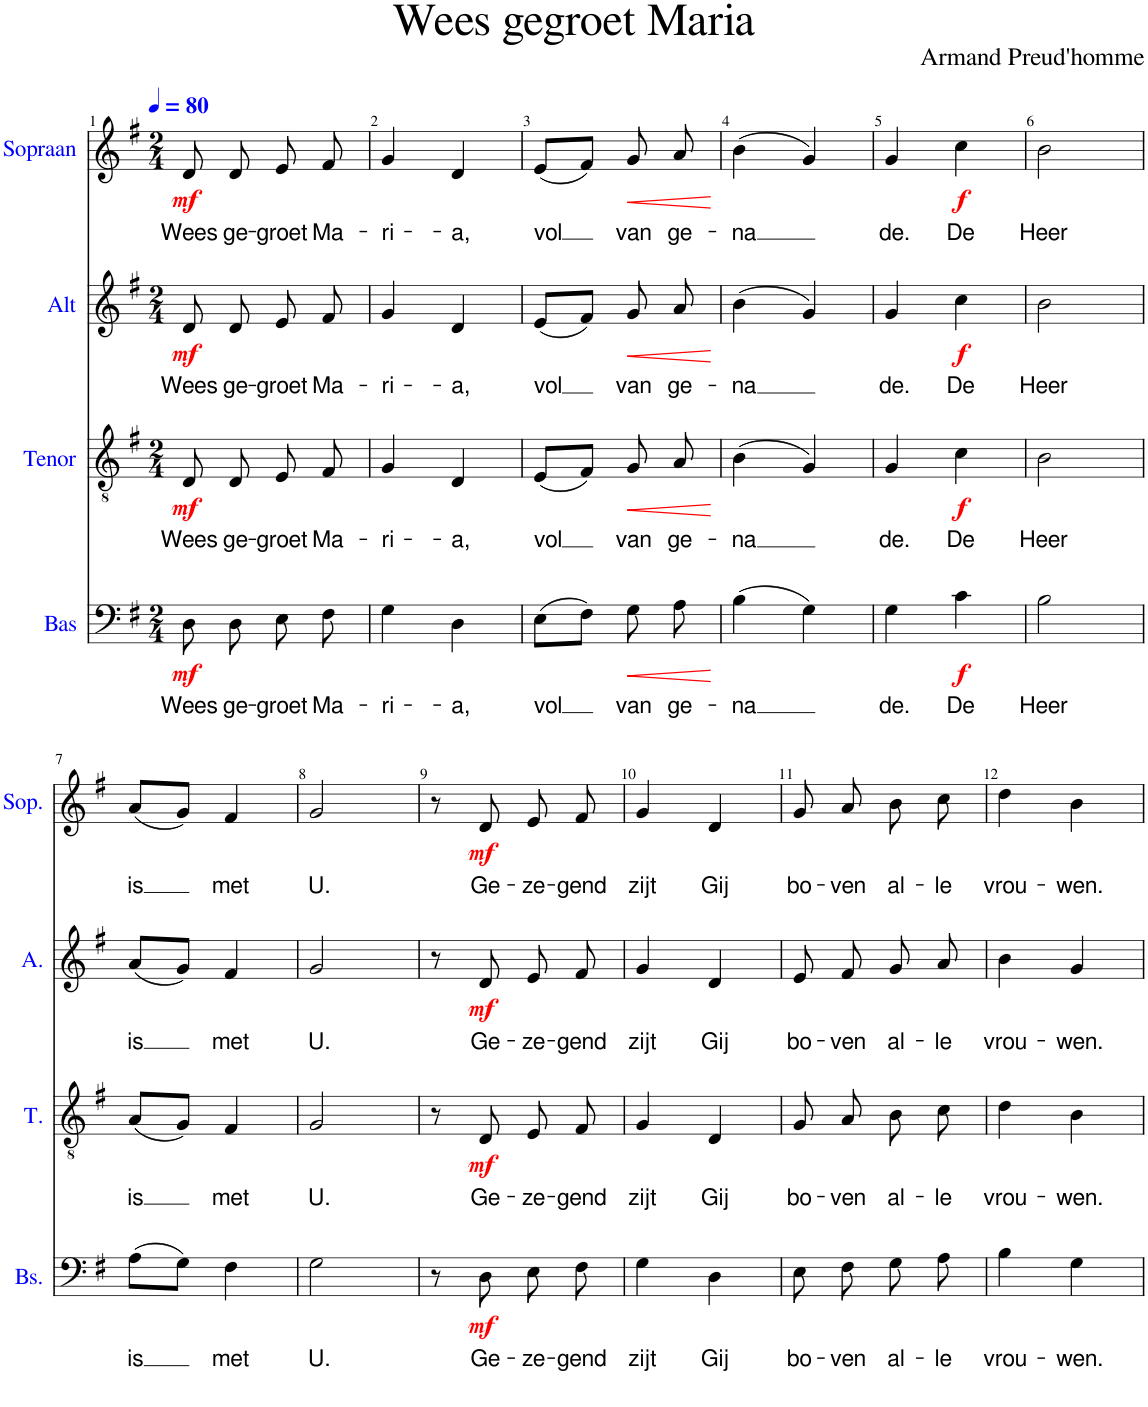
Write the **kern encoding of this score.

**kern	**text	**dynam	**kern	**text	**dynam	**kern	**text	**dynam	**kern	**text	**dynam	**kern	**text
*part5	*part5	*part5	*part4	*part4	*part4	*part3	*part3	*part3	*part2	*part2	*part2	*part1	*part1
*staff5	*staff5	*staff5	*staff4	*staff4	*staff4	*staff3	*staff3	*staff3	*staff2	*staff2	*staff2	*staff1	*staff1
*I"Bas	*	*	*I"Tenor	*	*	*I"Alt	*	*	*I"Sopraan	*	*	*I"Piano	*
*I'Bs.	*	*	*I'T.	*	*	*I'A.	*	*	*I'Sop.	*	*	*I'Pno.	*
*	*	*	*	*	*	*	*	*	*	*	*	*stria5	*
*clefF4	*	*	*clefGv2	*	*	*clefG2	*	*	*clefG2	*	*	*clefG2	*
*k[f#]	*	*	*k[f#]	*	*	*k[f#]	*	*	*k[f#]	*	*	*k[f#]	*
*M2/4	*	*	*M2/4	*	*	*M2/4	*	*	*M2/4	*	*	*M2/4	*
*MM80	*	*	*MM80	*	*	*MM80	*	*	*MM80	*	*	*MM80	*
=1	=1	=1	=1	=1	=1	=1	=1	=1	=1	=1	=1	=1	=1
!	!LO:LY:b	!LO:DY:b	!	!LO:LY:b	!LO:DY:b	!	!LO:LY:b	!LO:DY:b	!	!LO:LY:b	!LO:DY:b	!	!
8D\	Wees	mf	8D/	Wees	mf	8d/	Wees	mf	8d/	Wees	mf	8d/L	Wees
!	!LO:LY:b	!	!	!LO:LY:b	!	!	!LO:LY:b	!	!	!LO:LY:b	!	!	!
8D\	ge-	.	8D/	ge-	.	8d/	ge-	.	8d/	ge-	.	8d/J	ge-
!	!LO:LY:b	!	!	!LO:LY:b	!	!	!LO:LY:b	!	!	!LO:LY:b	!	!	!
8E\	-groet	.	8E/	-groet	.	8e/	-groet	.	8e/	-groet	.	8e/L	-groet
!	!LO:LY:b	!	!	!LO:LY:b	!	!	!LO:LY:b	!	!	!LO:LY:b	!	!	!
8F#\	Ma-	.	8F#/	Ma-	.	8f#/	Ma-	.	8f#/	Ma-	.	8f#/J	Ma-
=2	=2	=2	=2	=2	=2	=2	=2	=2	=2	=2	=2	=2	=2
!	!LO:LY:b	!	!	!LO:LY:b	!	!	!LO:LY:b	!	!	!LO:LY:b	!	!	!
4G\	-ri-	.	4G/	-ri-	.	4g/	-ri-	.	4g/	-ri-	.	4g	-ri-
!	!LO:LY:b	!	!	!LO:LY:b	!	!	!LO:LY:b	!	!	!LO:LY:b	!	!	!
4D\	-a,	.	4D/	-a,	.	4d/	-a,	.	4d/	-a,	.	4d	-a,
=3	=3	=3	=3	=3	=3	=3	=3	=3	=3	=3	=3	=3	=3
!	!LO:LY:b	!	!	!LO:LY:b	!	!	!LO:LY:b	!	!	!LO:LY:b	!	!	!
(8E\L	vol	.	(8E/L	vol	.	(8e/L	vol	.	(8e/L	vol	.	(8e/L	vol
8F#\J)	.	.	8F#/J)	.	.	8f#/J)	.	.	8f#/J)	.	.	8f#/J)	.
!	!LO:LY:b	!LO:HP:b	!	!LO:LY:b	!LO:HP:b	!	!LO:LY:b	!LO:HP:b	!	!LO:LY:b	!LO:HP:b	!	!
8G\	van	<	8G/	van	<	8g/	van	<	8g/	van	<	8g/L	van
!	!LO:LY:b	!	!	!LO:LY:b	!	!	!LO:LY:b	!	!	!LO:LY:b	!	!	!
8A\	ge-	.	8A/	ge-	.	8a/	ge-	.	8a/	ge-	.	8a/J	ge-
.	.	[	.	.	[	.	.	[	.	.	[	.	.
=4	=4	=4	=4	=4	=4	=4	=4	=4	=4	=4	=4	=4	=4
!	!LO:LY:b	!	!	!LO:LY:b	!	!	!LO:LY:b	!	!	!LO:LY:b	!	!	!
(4B\	-na	.	(4B\	-na	.	(4b\	-na	.	(4b\	-na	.	(4b	-na
4G\)	.	.	4G/)	.	.	4g/)	.	.	4g/)	.	.	4g)	.
=5	=5	=5	=5	=5	=5	=5	=5	=5	=5	=5	=5	=5	=5
!	!LO:LY:b	!	!	!LO:LY:b	!	!	!LO:LY:b	!	!	!LO:LY:b	!	!	!
4G\	de.	.	4G/	de.	.	4g/	de.	.	4g/	de.	.	4g	de.
!	!LO:LY:b	!LO:DY:b	!	!LO:LY:b	!LO:DY:b	!	!LO:LY:b	!LO:DY:b	!	!LO:LY:b	!LO:DY:b	!	!
4c\	De	f	4c\	De	f	4cc\	De	f	4cc\	De	f	4cc	De
=6	=6	=6	=6	=6	=6	=6	=6	=6	=6	=6	=6	=6	=6
!	!LO:LY:b	!	!	!LO:LY:b	!	!	!LO:LY:b	!	!	!LO:LY:b	!	!	!
2B\	Heer	.	2B\	Heer	.	2b\	Heer	.	2b\	Heer	.	2b	Heer
!!LO:LB:g=z
=7	=7	=7	=7	=7	=7	=7	=7	=7	=7	=7	=7	=7	=7
!	!LO:LY:b	!	!	!LO:LY:b	!	!	!LO:LY:b	!	!	!LO:LY:b	!	!	!
(8A\L	is	.	(8A/L	is	.	(8a/L	is	.	(8a/L	is	.	(8a/L	is
8G\J)	.	.	8G/J)	.	.	8g/J)	.	.	8g/J)	.	.	8g/J)	.
!	!LO:LY:b	!	!	!LO:LY:b	!	!	!LO:LY:b	!	!	!LO:LY:b	!	!	!
4F#\	met	.	4F#/	met	.	4f#/	met	.	4f#/	met	.	4f#	met
=8	=8	=8	=8	=8	=8	=8	=8	=8	=8	=8	=8	=8	=8
!	!LO:LY:b	!	!	!LO:LY:b	!	!	!LO:LY:b	!	!	!LO:LY:b	!	!	!
2G\	U.	.	2G/	U.	.	2g/	U.	.	2g/	U.	.	2g	U.
=9	=9	=9	=9	=9	=9	=9	=9	=9	=9	=9	=9	=9	=9
8r	.	.	8r	.	.	8r	.	.	8r	.	.	8r	.
!	!LO:LY:b	!LO:DY:b	!	!LO:LY:b	!LO:DY:b	!	!LO:LY:b	!LO:DY:b	!	!LO:LY:b	!LO:DY:b	!	!
8D\	Ge-	mf	8D/	Ge-	mf	8d/	Ge-	mf	8d/	Ge-	mf	8d	Ge-
!	!LO:LY:b	!	!	!LO:LY:b	!	!	!LO:LY:b	!	!	!LO:LY:b	!	!	!
8E\	-ze-	.	8E/	-ze-	.	8e/	-ze-	.	8e/	-ze-	.	8e/L	-ze-
!	!LO:LY:b	!	!	!LO:LY:b	!	!	!LO:LY:b	!	!	!LO:LY:b	!	!	!
8F#\	-gend	.	8F#/	-gend	.	8f#/	-gend	.	8f#/	-gend	.	8f#/J	-gend
=10	=10	=10	=10	=10	=10	=10	=10	=10	=10	=10	=10	=10	=10
!	!LO:LY:b	!	!	!LO:LY:b	!	!	!LO:LY:b	!	!	!LO:LY:b	!	!	!
4G\	zijt	.	4G/	zijt	.	4g/	zijt	.	4g/	zijt	.	4g	zijt
!	!LO:LY:b	!	!	!LO:LY:b	!	!	!LO:LY:b	!	!	!LO:LY:b	!	!	!
4D\	Gij	.	4D/	Gij	.	4d/	Gij	.	4d/	Gij	.	4d	Gij
=11	=11	=11	=11	=11	=11	=11	=11	=11	=11	=11	=11	=11	=11
!	!LO:LY:b	!	!	!LO:LY:b	!	!	!LO:LY:b	!	!	!LO:LY:b	!	!	!
8E\	bo-	.	8G/	bo-	.	8e/	bo-	.	8g/	bo-	.	8g/L	bo-
!	!LO:LY:b	!	!	!LO:LY:b	!	!	!LO:LY:b	!	!	!LO:LY:b	!	!	!
8F#\	-ven	.	8A/	-ven	.	8f#/	-ven	.	8a/	-ven	.	8a/J	-ven
!	!LO:LY:b	!	!	!LO:LY:b	!	!	!LO:LY:b	!	!	!LO:LY:b	!	!	!
8G\	al-	.	8B\	al-	.	8g/	al-	.	8b\	al-	.	8b\L	al-
!	!LO:LY:b	!	!	!LO:LY:b	!	!	!LO:LY:b	!	!	!LO:LY:b	!	!	!
8A\	-le	.	8c\	-le	.	8a/	-le	.	8cc\	-le	.	8cc\J	-le
=12	=12	=12	=12	=12	=12	=12	=12	=12	=12	=12	=12	=12	=12
!	!LO:LY:b	!	!	!LO:LY:b	!	!	!LO:LY:b	!	!	!LO:LY:b	!	!	!
4B\	vrou-	.	4d\	vrou-	.	4b\	vrou-	.	4dd\	vrou-	.	4dd	vrou-
!	!LO:LY:b	!	!	!LO:LY:b	!	!	!LO:LY:b	!	!	!LO:LY:b	!	!	!
4G\	-wen.	.	4B\	-wen.	.	4g/	-wen.	.	4b\	-wen.	.	4b	-wen.
=	=	=	=	=	=	=	=	=	=	=	=	=	=
*-	*-	*-	*-	*-	*-	*-	*-	*-	*-	*-	*-	*-	*-
